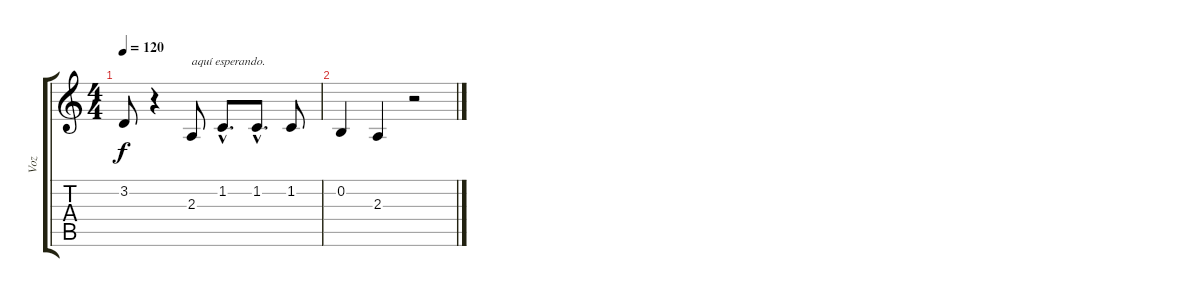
\track ("Voz" "Voz") {instrument lead2sawtooth}
\staff {score tabs}
\tuning (E4 B3 G3 D3 A2 E2) {hide}
\ts (4 4)
\tempo 120
\clef g2
\ks c
3.2{t}.8{dy f} r.4 2.3.8{txt "aquí esperando."} 1.2{hac}.8{d} 1.2{hac}.8{d} 1.2.8 |
0.2.4 2.3.4 r.2
